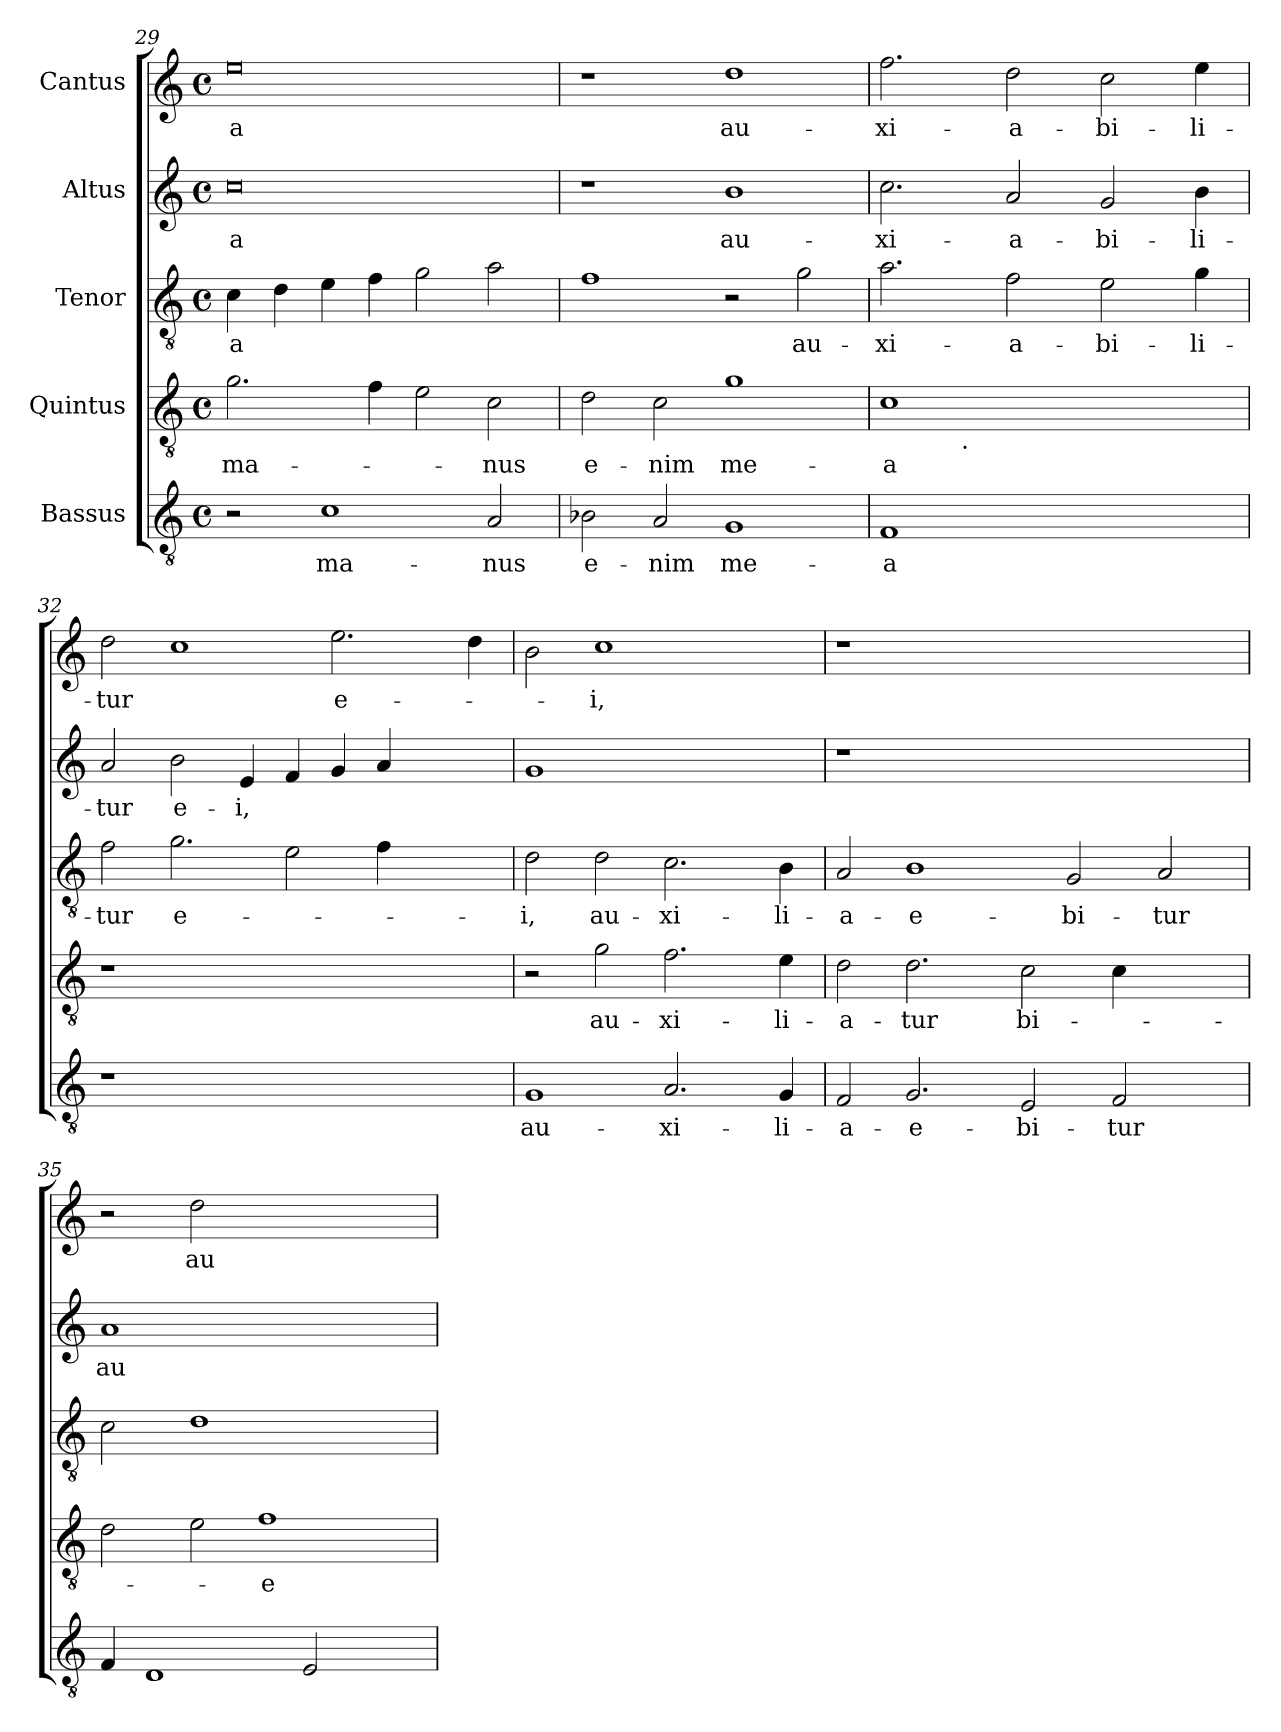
**kern	**text	**kern	**text	**kern	**text	**kern	**text	**kern	**text
*part5	*part5	*part4	*part4	*part3	*part3	*part2	*part2	*part1	*part1
*staff5	*staff5	*staff4	*staff4	*staff3	*staff3	*staff2	*staff2	*staff1	*staff1
*I"Bassus	*	*I"Quintus	*	*I"Tenor	*	*I"Altus	*	*I"Cantus	*
!!LO:LB:g=z
*clefGv2	*	*clefGv2	*	*clefGv2	*	*clefG2	*	*clefG2	*
*M4/4	*	*M4/4	*	*M4/4	*	*M4/4	*	*M4/4	*
*met(c)	*	*met(c)	*	*met(c)	*	*met(c)	*	*met(c)	*
=29	=29	=29	=29	=29	=29	=29	=29	=29	=29
!	!	!	!LO:LY:b:cj	!	!LO:LY:b:cj	!	!LO:LY:b:cj	!	!LO:LY:b:cj
2r	.	2.g\	ma-	4c\	-a	0cc	-a	0ee	-a
.	.	.	.	4d\	.	.	.	.	.
!	!LO:LY:b:cj	!	!	!	!	!	!	!	!
1c	ma-	.	.	4e\	.	.	.	.	.
.	.	4f\	.	4f\	.	.	.	.	.
.	.	2e\	.	2g\	.	.	.	.	.
!	!LO:LY:b:cj	!	!LO:LY:b:cj	!	!	!	!	!	!
2A/	-nus	2c\	-nus	2a\	.	.	.	.	.
=30	=30	=30	=30	=30	=30	=30	=30	=30	=30
!	!LO:LY:b:cj	!	!LO:LY:b:cj	!	!	!	!	!	!
2B-X\	e-	2d\	e-	1f	.	1r	.	1r	.
!	!LO:LY:b:cj	!	!LO:LY:b:cj	!	!	!	!	!	!
2A/	-nim	2c\	-nim	.	.	.	.	.	.
!	!LO:LY:b:cj	!	!LO:LY:b:cj	!	!	!	!LO:LY:b:cj	!	!LO:LY:b:cj
1G	me-	1g	me-	2r	.	1b	au-	1dd	au-
!	!	!	!	!	!LO:LY:b:cj	!	!	!	!
.	.	.	.	2g\	au-	.	.	.	.
=31	=31	=31	=31	=31	=31	=31	=31	=31	=31
!	!LO:LY:b:cj	!	!LO:LY:b:cj	!	!LO:LY:b:cj	!	!LO:LY:b:cj	!	!LO:LY:b:cj
*	*	*^	*	*	*	*	*	*	*
1F	-a	1c	2ryy	-a	2.a\	-xi-	2.cc\	-xi-	2.ff\	-xi-
.	.	.	64ryy	.	.	.	.	.	.	.
!	!	!	!LO:TX:b:t=.	!	!	!	!	!	!	!
.	.	.	1ryy	.	.	.	.	.	.	.
!	!	!	!	!	!	!LO:LY:b:cj	!	!LO:LY:b:cj	!	!LO:LY:b:cj
.	.	.	.	.	2f\	-a-	2a/	-a-	2dd\	-a-
1ryy	.	1ryy	.	.	.	.	.	.	.	.
!	!	!	!	!	!	!LO:LY:b:cj	!	!LO:LY:b:cj	!	!LO:LY:b:cj
.	.	.	.	.	2e\	-bi-	2g/	-bi-	2cc\	-bi-
.	.	.	4ryy	.	.	.	.	.	.	.
!	!	!	!	!	!	!LO:LY:b:cj	!	!LO:LY:b:cj	!	!LO:LY:b:cj
.	.	.	.	.	4g\	-li-	4b\	-li-	4ee\	-li-
.	.	.	8...ryy	.	.	.	.	.	.	.
=32	=32	=32	=32	=32	=32	=32	=32	=32	=32	=32
!	!	!	!	!	!	!LO:LY:b:cj	!	!LO:LY:b:cj	!	!LO:LY:b:cj
*	*	*v	*v	*	*	*	*	*	*	*
1r	.	1r	.	2f\	-tur	2a/	-tur	2dd\	-tur
!	!	!	!	!	!LO:LY:b:rj	!	!LO:LY:b:cj	!	!
.	.	.	.	2.g\	e-	2b\	e-	1cc	.
!	!	!	!	!	!	!	!LO:LY:b:cj	!	!
1.ryy	.	1.ryy	.	.	.	4e/	-i,	.	.
.	.	.	.	2e\	.	4f/	.	.	.
!	!	!	!	!	!	!	!	!	!LO:LY:b:rj
.	.	.	.	.	.	4g/	.	2.ee\	e-
.	.	.	.	4f\	.	4a/	.	.	.
.	.	.	.	2ryy	.	2ryy	.	.	.
.	.	.	.	.	.	.	.	4dd\	.
=33	=33	=33	=33	=33	=33	=33	=33	=33	=33
!	!LO:LY:b:cj	!	!	!	!LO:LY:b:cj	!	!	!	!
1G	au-	2r	.	2d\	-i,	1g	.	2b\	.
!	!	!	!LO:LY:b:cj	!	!LO:LY:b:cj	!	!	!	!LO:LY:b:cj
.	.	2g\	au-	2d\	au-	.	.	1cc	-i,
!	!LO:LY:b:cj	!	!LO:LY:b:cj	!	!LO:LY:b:cj	!	!	!	!
2.A/	-xi-	2.f\	-xi-	2.c\	-xi-	1ryy	.	.	.
.	.	.	.	.	.	.	.	2ryy	.
!	!LO:LY:b:cj	!	!LO:LY:b:cj	!	!LO:LY:b:cj	!	!	!	!
4G/	-li-	4e\	-li-	4B\	-li-	.	.	.	.
!!LO:PB:g=z
=34	=34	=34	=34	=34	=34	=34	=34	=34	=34
!	!LO:LY:b:cj	!	!LO:LY:b:cj	!	!LO:LY:b:cj	!	!	!	!
2F/	-a-	2d\	-a-	2A/	-a-	1r	.	1r	.
!	!LO:LY:b:rj	!	!LO:LY:b:cj	!	!LO:LY:b:rj	!	!	!	!
2.G/	e-	2.d\	-tur	1B	e-	.	.	.	.
.	.	.	.	.	.	1.ryy	.	1.ryy	.
!	!LO:LY:b:cj	!	!LO:LY:b:cj	!	!	!	!	!	!
2E/	-bi-	2c\	-bi-	.	.	.	.	.	.
!	!	!	!	!	!LO:LY:b:cj	!	!	!	!
.	.	.	.	2G/	-bi-	.	.	.	.
!	!LO:LY:b:cj	!	!	!	!	!	!	!	!
2F/	-tur	4c\	.	.	.	.	.	.	.
!	!	!	!	!	!LO:LY:b:cj	!	!	!	!
.	.	2ryy	.	2A/	-tur	.	.	.	.
4ryy	.	.	.	.	.	.	.	.	.
=35	=35	=35	=35	=35	=35	=35	=35	=35	=35
!	!	!	!	!	!	!	!LO:LY:b:cj	!	!
4F/	.	2d\	.	2c\	.	1a	au-	2r	.
1D	.	.	.	.	.	.	.	.	.
!	!	!	!	!	!	!	!	!	!LO:LY:b:cj
.	.	2e\	.	1d	.	.	.	2dd\	au-
!	!	!	!LO:LY:b:cj	!	!	!	!	!	!
.	.	1f	e-	.	.	1ryy	.	1ryy	.
2E/	.	.	.	.	.	.	.	.	.
.	.	.	.	2ryy	.	.	.	.	.
4ryy	.	.	.	.	.	.	.	.	.
=	=	=	=	=	=	=	=	=	=
*-	*-	*-	*-	*-	*-	*-	*-	*-	*-
